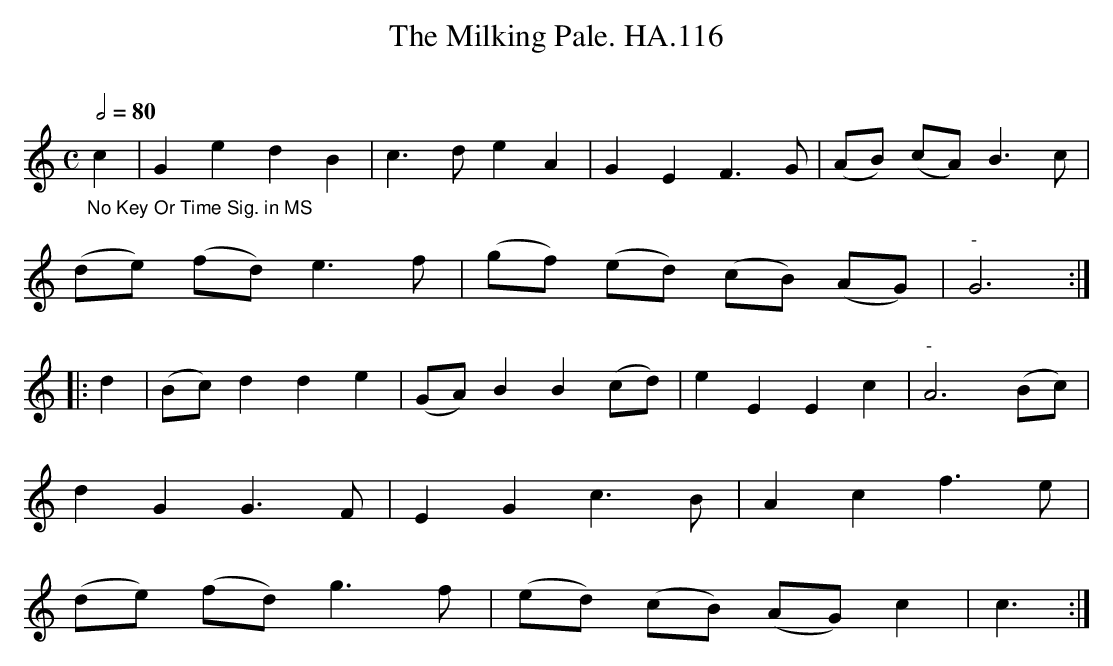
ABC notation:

X:1
T:Milking Pale. HA.116, The
M:C
L:1/8
Q:1/2=80
O:
K:C
"_No Key Or Time Sig. in MS"c2|G2e2d2B2|c3de2A2|G2E2F3G|(AB) (cA)B3c|
(de) (fd)e3f|(gf) (ed) (cB) (AG)|"-"G6:|
|:d2|(Bc) d2d2e2|(GA)B2B2(cd)|e2E2E2c2|"-"A6(Bc)|
d2G2G3F|E2G2c3B|A2c2f3e|
(de) (fd)g3f|(ed) (cB) (AG) c2|c3:|
